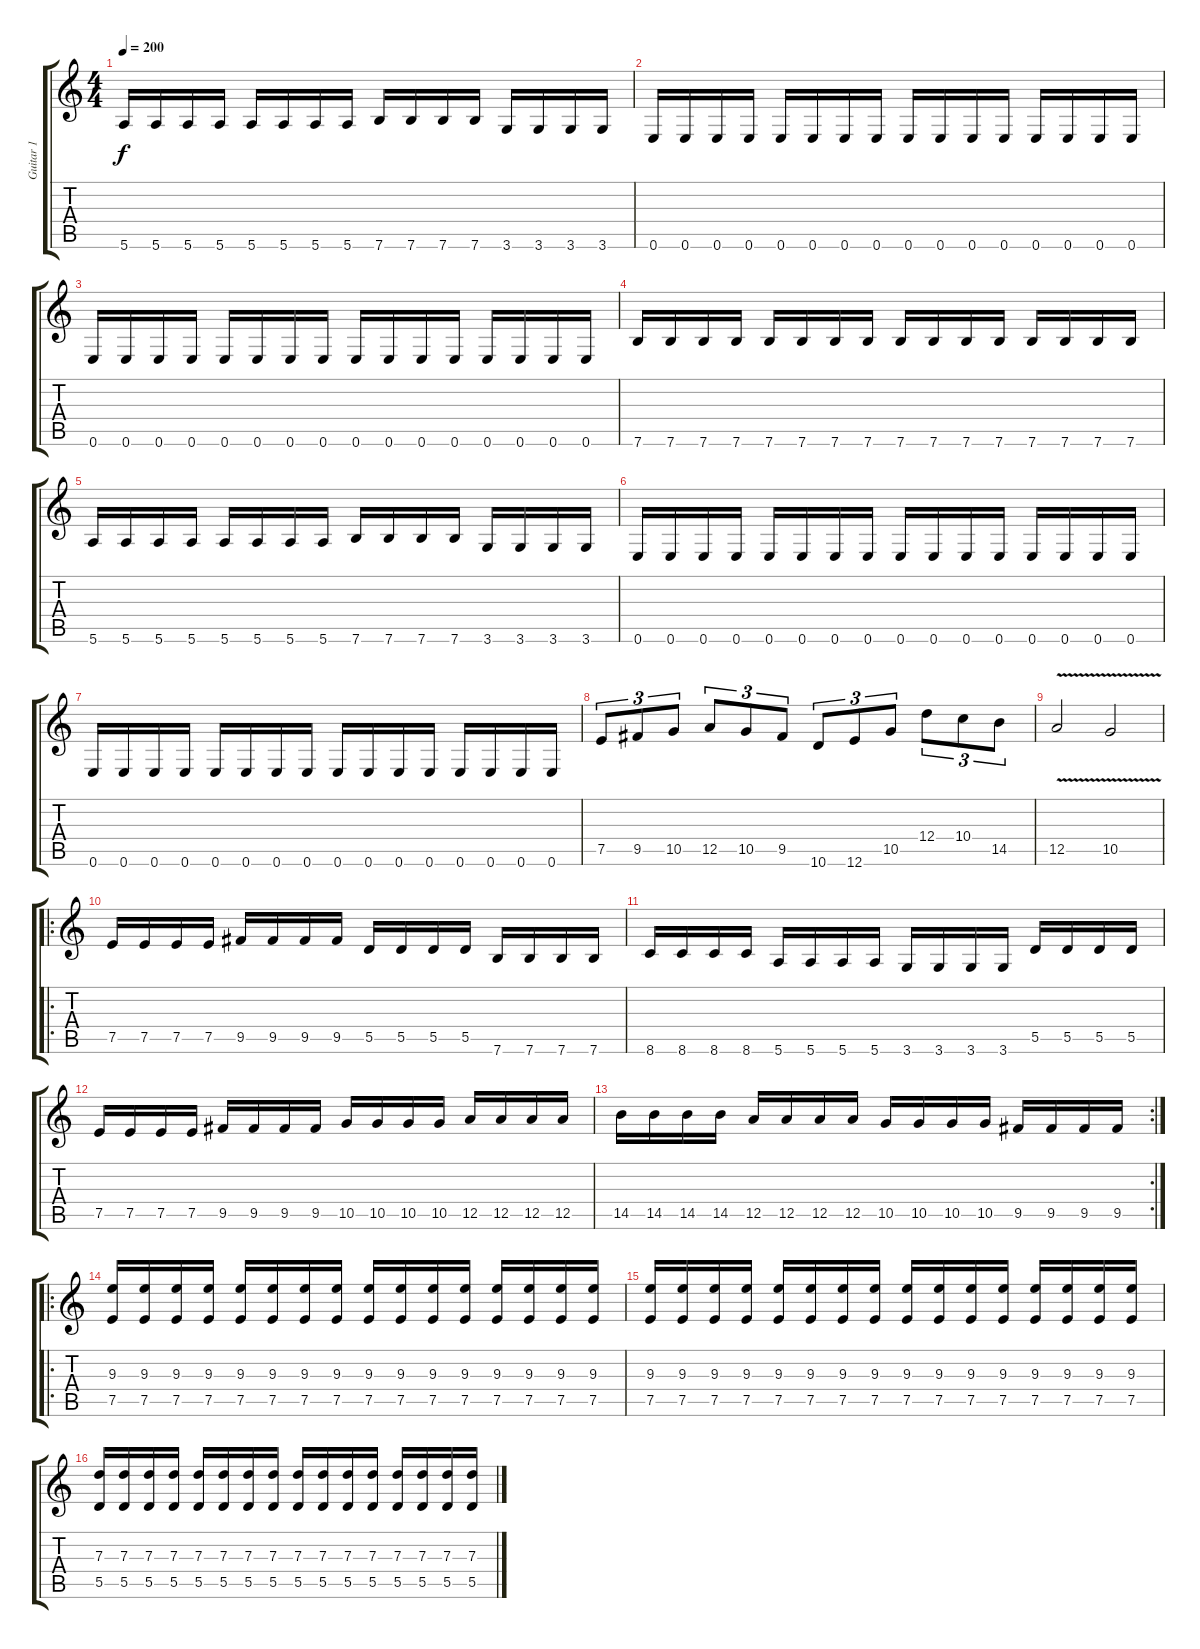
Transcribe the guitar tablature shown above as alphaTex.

\track ("Guitar 1" "Guitar 1") {instrument overdrivenguitar}
\staff {score tabs}
\tuning (E4 B3 G3 D3 A2 E2) {hide}
\ts (4 4)
\tempo 200
\clef g2
\ks c
5.6.16{dy f} 5.6.16 5.6.16 5.6.16 5.6.16 5.6.16 5.6.16 5.6.16 7.6.16 7.6.16 7.6.16 7.6.16 3.6.16 3.6.16 3.6.16 3.6.16 |
0.6.16 0.6.16 0.6.16 0.6.16 0.6.16 0.6.16 0.6.16 0.6.16 0.6.16 0.6.16 0.6.16 0.6.16 0.6.16 0.6.16 0.6.16 0.6.16 |
0.6.16 0.6.16 0.6.16 0.6.16 0.6.16 0.6.16 0.6.16 0.6.16 0.6.16 0.6.16 0.6.16 0.6.16 0.6.16 0.6.16 0.6.16 0.6.16 |
7.6.16 7.6.16 7.6.16 7.6.16 7.6.16 7.6.16 7.6.16 7.6.16 7.6.16 7.6.16 7.6.16 7.6.16 7.6.16 7.6.16 7.6.16 7.6.16 |
5.6.16 5.6.16 5.6.16 5.6.16 5.6.16 5.6.16 5.6.16 5.6.16 7.6.16 7.6.16 7.6.16 7.6.16 3.6.16 3.6.16 3.6.16 3.6.16 |
0.6.16 0.6.16 0.6.16 0.6.16 0.6.16 0.6.16 0.6.16 0.6.16 0.6.16 0.6.16 0.6.16 0.6.16 0.6.16 0.6.16 0.6.16 0.6.16 |
0.6.16 0.6.16 0.6.16 0.6.16 0.6.16 0.6.16 0.6.16 0.6.16 0.6.16 0.6.16 0.6.16 0.6.16 0.6.16 0.6.16 0.6.16 0.6.16 |
7.5.8{tu (3 2)} 9.5.8{tu (3 2)} 10.5.8{tu (3 2)} 12.5.8{tu (3 2)} 10.5.8{tu (3 2)} 9.5.8{tu (3 2)} 10.6.8{tu (3 2)} 12.6.8{tu (3 2)} 10.5.8{tu (3 2)} 12.4.8{tu (3 2)} 10.4.8{tu (3 2)} 14.5.8{tu (3 2)} |
12.5{v}.2 10.5{v}.2 |
\ro
7.5.16 7.5.16 7.5.16 7.5.16 9.5.16 9.5.16 9.5.16 9.5.16 5.5.16 5.5.16 5.5.16 5.5.16 7.6.16 7.6.16 7.6.16 7.6.16 |
8.6.16 8.6.16 8.6.16 8.6.16 5.6.16 5.6.16 5.6.16 5.6.16 3.6.16 3.6.16 3.6.16 3.6.16 5.5.16 5.5.16 5.5.16 5.5.16 |
7.5.16 7.5.16 7.5.16 7.5.16 9.5.16 9.5.16 9.5.16 9.5.16 10.5.16 10.5.16 10.5.16 10.5.16 12.5.16 12.5.16 12.5.16 12.5.16 |
\rc 2
14.5.16 14.5.16 14.5.16 14.5.16 12.5.16 12.5.16 12.5.16 12.5.16 10.5.16 10.5.16 10.5.16 10.5.16 9.5.16 9.5.16 9.5.16 9.5.16 |
\ro
(9.3 7.5).16 (9.3 7.5).16 (9.3 7.5).16 (9.3 7.5).16 (9.3 7.5).16 (9.3 7.5).16 (9.3 7.5).16 (9.3 7.5).16 (9.3 7.5).16 (9.3 7.5).16 (9.3 7.5).16 (9.3 7.5).16 (9.3 7.5).16 (9.3 7.5).16 (9.3 7.5).16 (9.3 7.5).16 |
(9.3 7.5).16 (9.3 7.5).16 (9.3 7.5).16 (9.3 7.5).16 (9.3 7.5).16 (9.3 7.5).16 (9.3 7.5).16 (9.3 7.5).16 (9.3 7.5).16 (9.3 7.5).16 (9.3 7.5).16 (9.3 7.5).16 (9.3 7.5).16 (9.3 7.5).16 (9.3 7.5).16 (9.3 7.5).16 |
(7.3 5.5).16 (7.3 5.5).16 (7.3 5.5).16 (7.3 5.5).16 (7.3 5.5).16 (7.3 5.5).16 (7.3 5.5).16 (7.3 5.5).16 (7.3 5.5).16 (7.3 5.5).16 (7.3 5.5).16 (7.3 5.5).16 (7.3 5.5).16 (7.3 5.5).16 (7.3 5.5).16 (7.3 5.5).16
